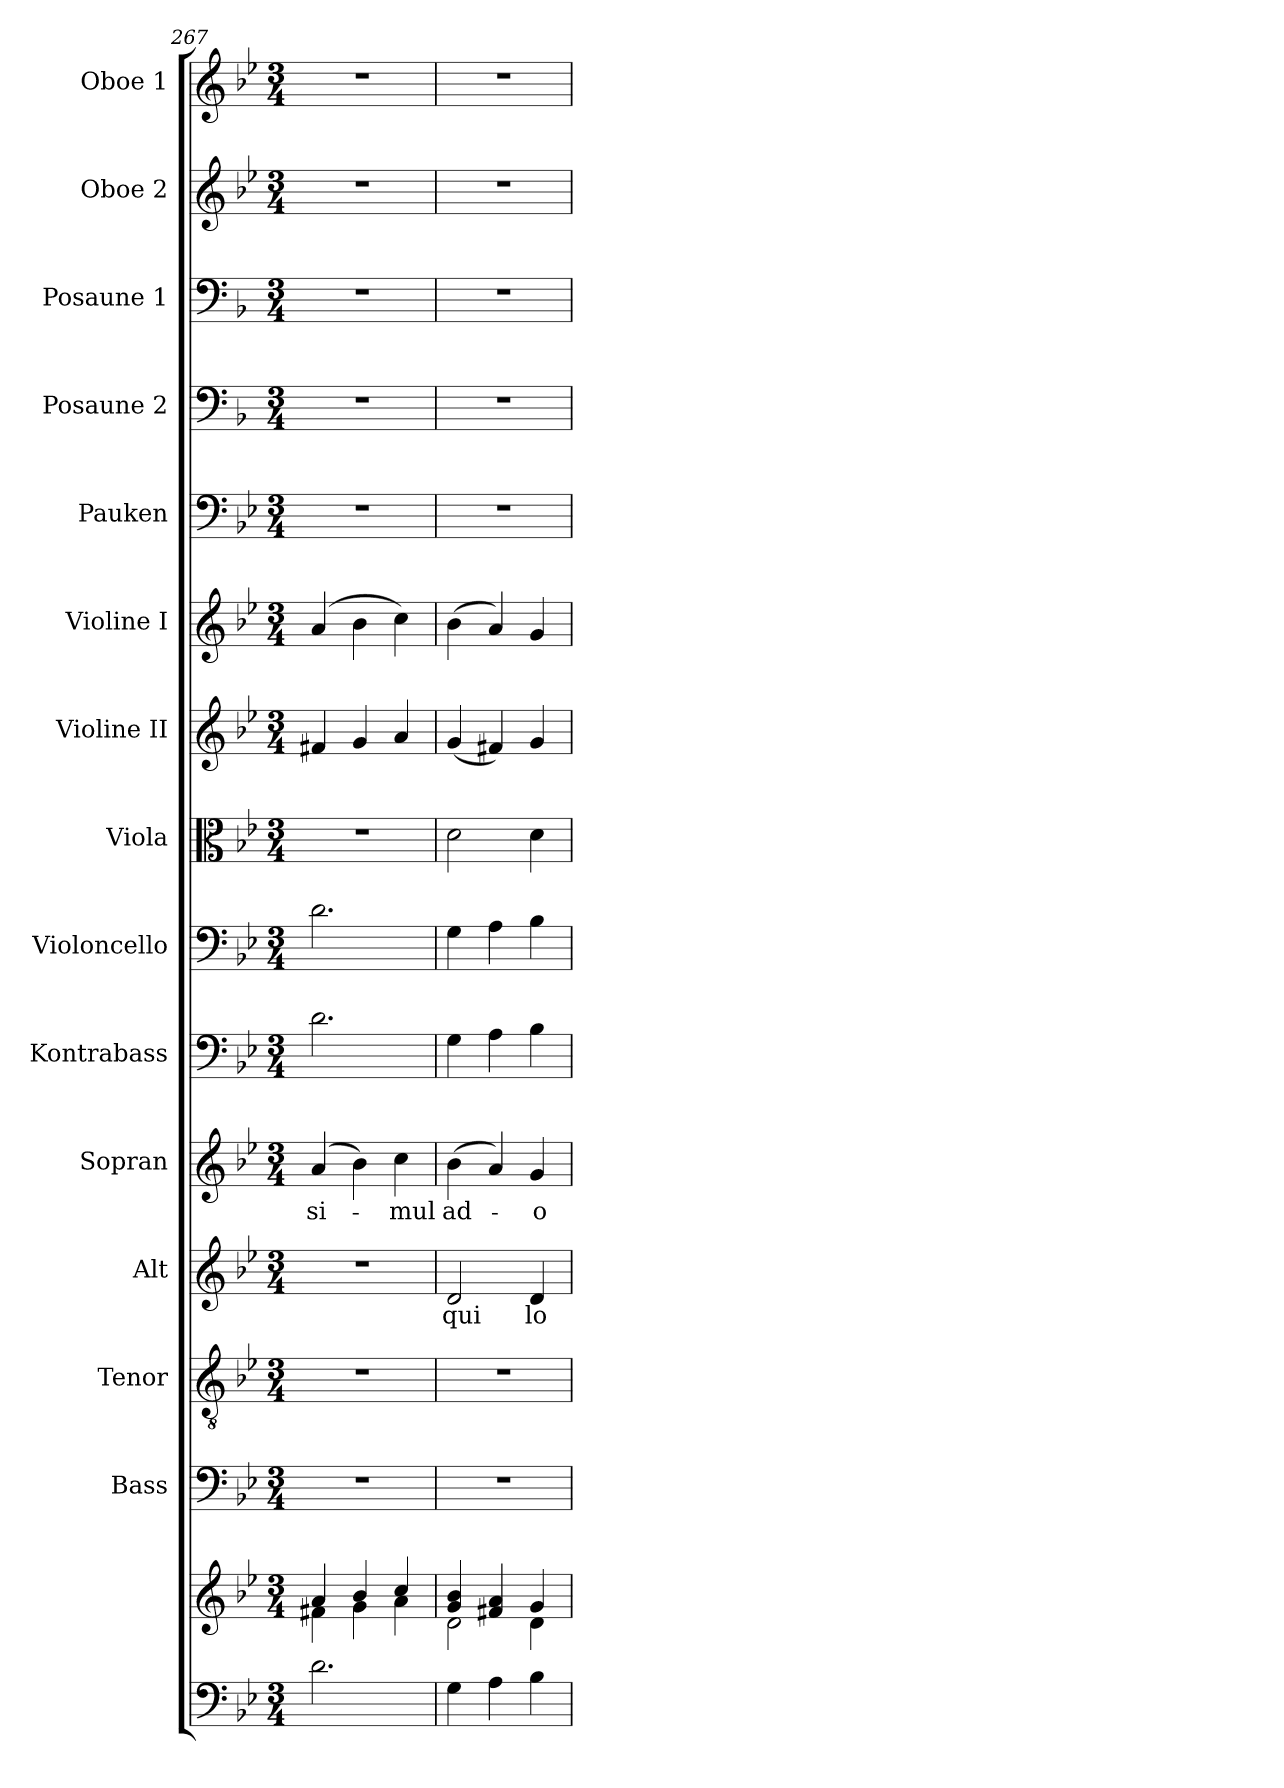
**kern	**kern	**kern	**kern	**kern	**text	**kern	**text	**kern	**kern	**kern	**kern	**kern	**kern	**kern	**kern	**kern	**kern
*part15	*part15	*part14	*part13	*part12	*part12	*part11	*part11	*part10	*part9	*part8	*part7	*part6	*part5	*part4	*part3	*part2	*part1
*staff16	*staff15	*staff14	*staff13	*staff12	*staff12	*staff11	*staff11	*staff10	*staff9	*staff8	*staff7	*staff6	*staff5	*staff4	*staff3	*staff2	*staff1
*	*	*I"Bass	*I"Tenor	*I"Alt	*	*I"Sopran	*	*I"Kontrabass	*I"Violoncello	*I"Viola	*I"Violine II	*I"Violine I	*I"Pauken	*I"Posaune 2	*I"Posaune 1	*I"Oboe 2	*I"Oboe 1
*	*	*I'B.	*I'T.	*I'A.	*	*I'S.	*	*I'Kb.	*I'Vc.	*I'Vla.	*I'Vl. II	*I'Vl. I	*I'Pk.	*I'Pos. 2	*I'Pos. 1	*I'Ob. 2	*I'Ob. 1
*clefF4	*clefG2	*clefF4	*clefGv2	*clefG2	*	*clefG2	*	*clefF4	*clefF4	*clefC3	*clefG2	*clefG2	*clefF4	*clefF4	*clefF4	*clefG2	*clefG2
*	*	*	*	*	*	*	*	*ITrd7c12	*	*	*	*	*	*ITrd4c7	*ITrd4c7	*	*
*k[b-e-]	*k[b-e-]	*k[b-e-]	*k[b-e-]	*k[b-e-]	*	*k[b-e-]	*	*k[b-e-]	*k[b-e-]	*k[b-e-]	*k[b-e-]	*k[b-e-]	*k[b-e-]	*k[b-e-]	*k[b-e-]	*k[b-e-]	*k[b-e-]
*B-:	*B-:	*B-:	*B-:	*B-:	*	*B-:	*	*B-:	*B-:	*B-:	*B-:	*B-:	*B-:	*B-:	*B-:	*B-:	*B-:
*M3/4	*M3/4	*M3/4	*M3/4	*M3/4	*	*M3/4	*	*M3/4	*M3/4	*M3/4	*M3/4	*M3/4	*M3/4	*M3/4	*M3/4	*M3/4	*M3/4
=267	=267	=267	=267	=267	=267	=267	=267	=267	=267	=267	=267	=267	=267	=267	=267	=267	=267
*	*^	*	*	*	*	*	*	*	*	*	*	*	*	*	*	*	*
!	!	!	!	!	!	!	!	!LO:LY:b	!	!	!	!	!	!	!	!	!	!
2.d\	4a/	4f#X\	2.r	2.r	2.r	.	(4a/	si-	2.D\	2.d\	2.r	4f#X/	(4a/	2.r	2.r	2.r	2.r	2.r
.	4b-/	4g\	.	.	.	.	4b-\)	.	.	.	.	4g/	4b-\	.	.	.	.	.
!	!	!	!	!	!	!	!	!LO:LY:b	!	!	!	!	!	!	!	!	!	!
.	4cc/	4a\	.	.	.	.	4cc\	-mul	.	.	.	4a/	4cc\)	.	.	.	.	.
!!LO:PB:g=z
=268	=268	=268	=268	=268	=268	=268	=268	=268	=268	=268	=268	=268	=268	=268	=268	=268	=268	=268
!	!	!	!	!	!	!LO:LY:b	!	!LO:LY:b	!	!	!	!	!	!	!	!	!	!
4G\	4g/ 4b-/	2d\	2.r	2.r	2d/	qui	(>4b-\	ad-	4GG\	4G\	2d\	(<4g/	(>4b-\	2.r	2.r	2.r	2.r	2.r
4A\	4f#X/ 4a/	.	.	.	.	.	4a/)	.	4AA\	4A\	.	4f#X/)	4a/)	.	.	.	.	.
!	!	!	!	!	!	!LO:LY:b	!	!LO:LY:b	!	!	!	!	!	!	!	!	!	!
4B-\	4g/	4d\	.	.	4d/	lo-	4g/	-o-	4BB-\	4B-\	4d\	4g/	4g/	.	.	.	.	.
*	*v	*v	*	*	*	*	*	*	*	*	*	*	*	*	*	*	*	*
=	=	=	=	=	=	=	=	=	=	=	=	=	=	=	=	=	=
*-	*-	*-	*-	*-	*-	*-	*-	*-	*-	*-	*-	*-	*-	*-	*-	*-	*-
